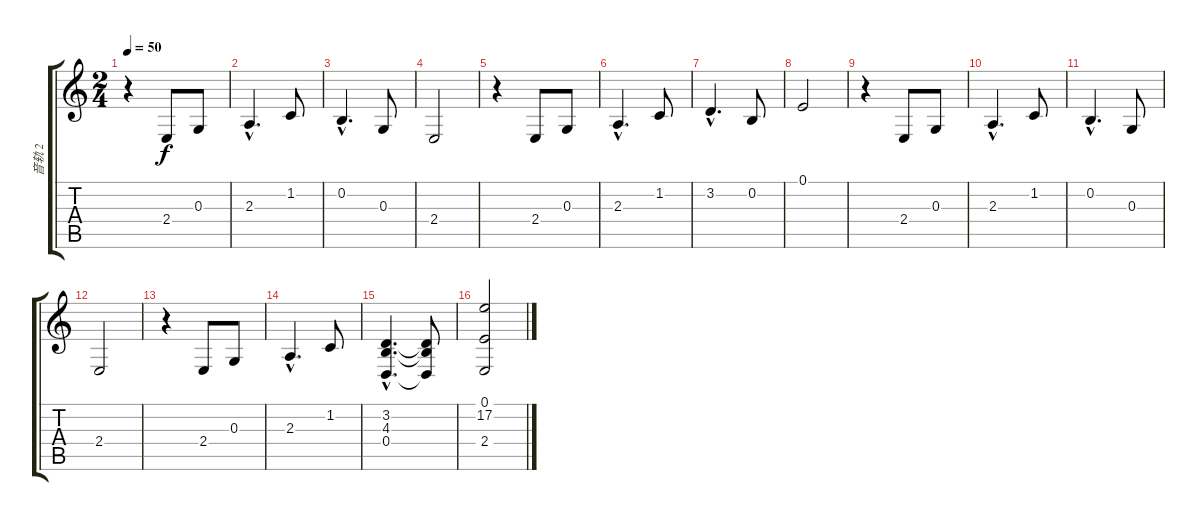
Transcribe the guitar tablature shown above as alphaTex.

\track ("音轨 2" "音轨 2") {instrument synthstrings1}
\staff {score tabs}
\tuning (E4 B3 G3 D3 A2 E2) {hide}
\ts (2 4)
\tempo 50
\clef g2
\ks c
r.4{dy f} 2.4.8 0.3.8 |
2.3{hac}.4{d} 1.2.8 |
0.2{hac}.4{d} 0.3.8 |
2.4.2 |
r.4 2.4.8 0.3.8 |
2.3{hac}.4{d} 1.2.8 |
3.2{hac}.4{d} 0.2.8 |
0.1.2 |
r.4 2.4.8 0.3.8 |
2.3{hac}.4{d} 1.2.8 |
0.2{hac}.4{d} 0.3.8 |
2.4.2 |
r.4 2.4.8 0.3.8 |
2.3{hac}.4{d} 1.2.8 |
(3.2{hac} 4.3{hac} 0.4{hac}).4{d} (3.2{t} 4.3{t} 0.4{t}).8 |
(0.1 17.2 2.4).2
